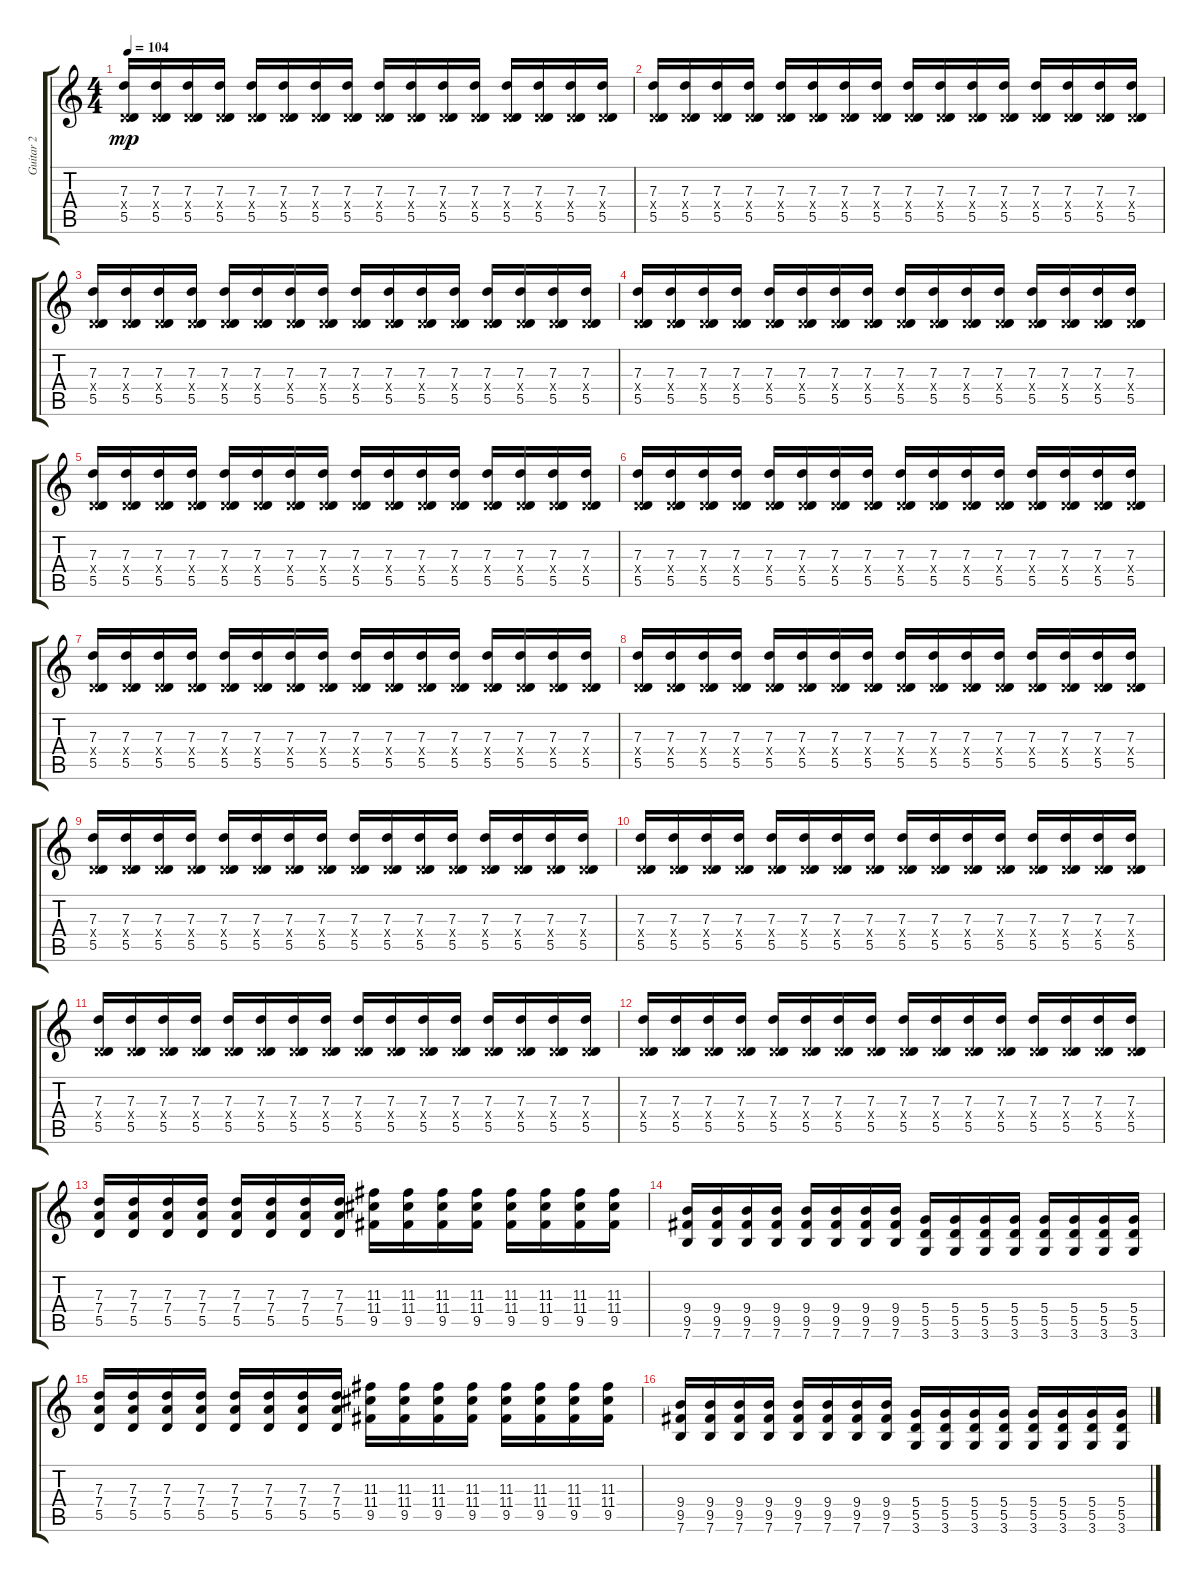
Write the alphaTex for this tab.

\track ("Guitar 2" "Guitar 2") {instrument overdrivenguitar}
\staff {score tabs}
\tuning (E4 B3 G3 D3 A2 E2) {hide}
\ts (4 4)
\tempo 104
\clef g2
\ks c
(7.3 0.4{x} 5.5).16{dy mp} (7.3 0.4{x} 5.5).16 (7.3 0.4{x} 5.5).16 (7.3 0.4{x} 5.5).16 (7.3 0.4{x} 5.5).16 (7.3 0.4{x} 5.5).16 (7.3 0.4{x} 5.5).16 (7.3 0.4{x} 5.5).16 (7.3 0.4{x} 5.5).16 (7.3 0.4{x} 5.5).16 (7.3 0.4{x} 5.5).16 (7.3 0.4{x} 5.5).16 (7.3 0.4{x} 5.5).16 (7.3 0.4{x} 5.5).16 (7.3 0.4{x} 5.5).16 (7.3 0.4{x} 5.5).16 |
(7.3 0.4{x} 5.5).16 (7.3 0.4{x} 5.5).16 (7.3 0.4{x} 5.5).16 (7.3 0.4{x} 5.5).16 (7.3 0.4{x} 5.5).16 (7.3 0.4{x} 5.5).16 (7.3 0.4{x} 5.5).16 (7.3 0.4{x} 5.5).16 (7.3 0.4{x} 5.5).16 (7.3 0.4{x} 5.5).16 (7.3 0.4{x} 5.5).16 (7.3 0.4{x} 5.5).16 (7.3 0.4{x} 5.5).16 (7.3 0.4{x} 5.5).16 (7.3 0.4{x} 5.5).16 (7.3 0.4{x} 5.5).16 |
(7.3 0.4{x} 5.5).16 (7.3 0.4{x} 5.5).16 (7.3 0.4{x} 5.5).16 (7.3 0.4{x} 5.5).16 (7.3 0.4{x} 5.5).16 (7.3 0.4{x} 5.5).16 (7.3 0.4{x} 5.5).16 (7.3 0.4{x} 5.5).16 (7.3 0.4{x} 5.5).16 (7.3 0.4{x} 5.5).16 (7.3 0.4{x} 5.5).16 (7.3 0.4{x} 5.5).16 (7.3 0.4{x} 5.5).16 (7.3 0.4{x} 5.5).16 (7.3 0.4{x} 5.5).16 (7.3 0.4{x} 5.5).16 |
(7.3 0.4{x} 5.5).16 (7.3 0.4{x} 5.5).16 (7.3 0.4{x} 5.5).16 (7.3 0.4{x} 5.5).16 (7.3 0.4{x} 5.5).16 (7.3 0.4{x} 5.5).16 (7.3 0.4{x} 5.5).16 (7.3 0.4{x} 5.5).16 (7.3 0.4{x} 5.5).16 (7.3 0.4{x} 5.5).16 (7.3 0.4{x} 5.5).16 (7.3 0.4{x} 5.5).16 (7.3 0.4{x} 5.5).16 (7.3 0.4{x} 5.5).16 (7.3 0.4{x} 5.5).16 (7.3 0.4{x} 5.5).16 |
(7.3 0.4{x} 5.5).16 (7.3 0.4{x} 5.5).16 (7.3 0.4{x} 5.5).16 (7.3 0.4{x} 5.5).16 (7.3 0.4{x} 5.5).16 (7.3 0.4{x} 5.5).16 (7.3 0.4{x} 5.5).16 (7.3 0.4{x} 5.5).16 (7.3 0.4{x} 5.5).16 (7.3 0.4{x} 5.5).16 (7.3 0.4{x} 5.5).16 (7.3 0.4{x} 5.5).16 (7.3 0.4{x} 5.5).16 (7.3 0.4{x} 5.5).16 (7.3 0.4{x} 5.5).16 (7.3 0.4{x} 5.5).16 |
(7.3 0.4{x} 5.5).16 (7.3 0.4{x} 5.5).16 (7.3 0.4{x} 5.5).16 (7.3 0.4{x} 5.5).16 (7.3 0.4{x} 5.5).16 (7.3 0.4{x} 5.5).16 (7.3 0.4{x} 5.5).16 (7.3 0.4{x} 5.5).16 (7.3 0.4{x} 5.5).16 (7.3 0.4{x} 5.5).16 (7.3 0.4{x} 5.5).16 (7.3 0.4{x} 5.5).16 (7.3 0.4{x} 5.5).16 (7.3 0.4{x} 5.5).16 (7.3 0.4{x} 5.5).16 (7.3 0.4{x} 5.5).16 |
(7.3 0.4{x} 5.5).16 (7.3 0.4{x} 5.5).16 (7.3 0.4{x} 5.5).16 (7.3 0.4{x} 5.5).16 (7.3 0.4{x} 5.5).16 (7.3 0.4{x} 5.5).16 (7.3 0.4{x} 5.5).16 (7.3 0.4{x} 5.5).16 (7.3 0.4{x} 5.5).16 (7.3 0.4{x} 5.5).16 (7.3 0.4{x} 5.5).16 (7.3 0.4{x} 5.5).16 (7.3 0.4{x} 5.5).16 (7.3 0.4{x} 5.5).16 (7.3 0.4{x} 5.5).16 (7.3 0.4{x} 5.5).16 |
(7.3 0.4{x} 5.5).16 (7.3 0.4{x} 5.5).16 (7.3 0.4{x} 5.5).16 (7.3 0.4{x} 5.5).16 (7.3 0.4{x} 5.5).16 (7.3 0.4{x} 5.5).16 (7.3 0.4{x} 5.5).16 (7.3 0.4{x} 5.5).16 (7.3 0.4{x} 5.5).16 (7.3 0.4{x} 5.5).16 (7.3 0.4{x} 5.5).16 (7.3 0.4{x} 5.5).16 (7.3 0.4{x} 5.5).16 (7.3 0.4{x} 5.5).16 (7.3 0.4{x} 5.5).16 (7.3 0.4{x} 5.5).16 |
(7.3 0.4{x} 5.5).16 (7.3 0.4{x} 5.5).16 (7.3 0.4{x} 5.5).16 (7.3 0.4{x} 5.5).16 (7.3 0.4{x} 5.5).16 (7.3 0.4{x} 5.5).16 (7.3 0.4{x} 5.5).16 (7.3 0.4{x} 5.5).16 (7.3 0.4{x} 5.5).16 (7.3 0.4{x} 5.5).16 (7.3 0.4{x} 5.5).16 (7.3 0.4{x} 5.5).16 (7.3 0.4{x} 5.5).16 (7.3 0.4{x} 5.5).16 (7.3 0.4{x} 5.5).16 (7.3 0.4{x} 5.5).16 |
(7.3 0.4{x} 5.5).16 (7.3 0.4{x} 5.5).16 (7.3 0.4{x} 5.5).16 (7.3 0.4{x} 5.5).16 (7.3 0.4{x} 5.5).16 (7.3 0.4{x} 5.5).16 (7.3 0.4{x} 5.5).16 (7.3 0.4{x} 5.5).16 (7.3 0.4{x} 5.5).16 (7.3 0.4{x} 5.5).16 (7.3 0.4{x} 5.5).16 (7.3 0.4{x} 5.5).16 (7.3 0.4{x} 5.5).16 (7.3 0.4{x} 5.5).16 (7.3 0.4{x} 5.5).16 (7.3 0.4{x} 5.5).16 |
(7.3 0.4{x} 5.5).16 (7.3 0.4{x} 5.5).16 (7.3 0.4{x} 5.5).16 (7.3 0.4{x} 5.5).16 (7.3 0.4{x} 5.5).16 (7.3 0.4{x} 5.5).16 (7.3 0.4{x} 5.5).16 (7.3 0.4{x} 5.5).16 (7.3 0.4{x} 5.5).16 (7.3 0.4{x} 5.5).16 (7.3 0.4{x} 5.5).16 (7.3 0.4{x} 5.5).16 (7.3 0.4{x} 5.5).16 (7.3 0.4{x} 5.5).16 (7.3 0.4{x} 5.5).16 (7.3 0.4{x} 5.5).16 |
(7.3 0.4{x} 5.5).16 (7.3 0.4{x} 5.5).16 (7.3 0.4{x} 5.5).16 (7.3 0.4{x} 5.5).16 (7.3 0.4{x} 5.5).16 (7.3 0.4{x} 5.5).16 (7.3 0.4{x} 5.5).16 (7.3 0.4{x} 5.5).16 (7.3 0.4{x} 5.5).16 (7.3 0.4{x} 5.5).16 (7.3 0.4{x} 5.5).16 (7.3 0.4{x} 5.5).16 (7.3 0.4{x} 5.5).16 (7.3 0.4{x} 5.5).16 (7.3 0.4{x} 5.5).16 (7.3 0.4{x} 5.5).16 |
(7.3 7.4 5.5).16 (7.3 7.4 5.5).16 (7.3 7.4 5.5).16 (7.3 7.4 5.5).16 (7.3 7.4 5.5).16 (7.3 7.4 5.5).16 (7.3 7.4 5.5).16 (7.3 7.4 5.5).16 (11.3 11.4 9.5).16 (11.3 11.4 9.5).16 (11.3 11.4 9.5).16 (11.3 11.4 9.5).16 (11.3 11.4 9.5).16 (11.3 11.4 9.5).16 (11.3 11.4 9.5).16 (11.3 11.4 9.5).16 |
(9.4 9.5 7.6).16 (9.4 9.5 7.6).16 (9.4 9.5 7.6).16 (9.4 9.5 7.6).16 (9.4 9.5 7.6).16 (9.4 9.5 7.6).16 (9.4 9.5 7.6).16 (9.4 9.5 7.6).16 (5.4 5.5 3.6).16 (5.4 5.5 3.6).16 (5.4 5.5 3.6).16 (5.4 5.5 3.6).16 (5.4 5.5 3.6).16 (5.4 5.5 3.6).16 (5.4 5.5 3.6).16 (5.4 5.5 3.6).16 |
(7.3 7.4 5.5).16 (7.3 7.4 5.5).16 (7.3 7.4 5.5).16 (7.3 7.4 5.5).16 (7.3 7.4 5.5).16 (7.3 7.4 5.5).16 (7.3 7.4 5.5).16 (7.3 7.4 5.5).16 (11.3 11.4 9.5).16 (11.3 11.4 9.5).16 (11.3 11.4 9.5).16 (11.3 11.4 9.5).16 (11.3 11.4 9.5).16 (11.3 11.4 9.5).16 (11.3 11.4 9.5).16 (11.3 11.4 9.5).16 |
(9.4 9.5 7.6).16 (9.4 9.5 7.6).16 (9.4 9.5 7.6).16 (9.4 9.5 7.6).16 (9.4 9.5 7.6).16 (9.4 9.5 7.6).16 (9.4 9.5 7.6).16 (9.4 9.5 7.6).16 (5.4 5.5 3.6).16 (5.4 5.5 3.6).16 (5.4 5.5 3.6).16 (5.4 5.5 3.6).16 (5.4 5.5 3.6).16 (5.4 5.5 3.6).16 (5.4 5.5 3.6).16 (5.4 5.5 3.6).16
